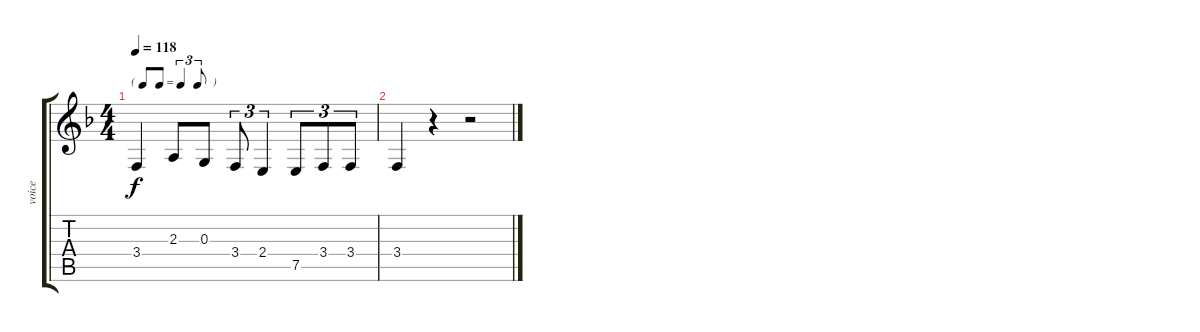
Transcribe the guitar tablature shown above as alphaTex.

\track ("voice" "voice") {instrument lead6voice}
\staff {score tabs}
\tuning (E4 B3 G3 D3 A2 E2) {hide}
\ts (4 4)
\tf triplet8th
\tempo 118
\clef g2
\ks f
3.4{t}.4{dy f} 2.3.8 0.3.8 3.4.8{tu (3 2)} 2.4.4{tu (3 2)} 7.5.8{tu (3 2)} 3.4.8{tu (3 2)} 3.4.8{tu (3 2)} |
3.4.4 r.4 r.2
